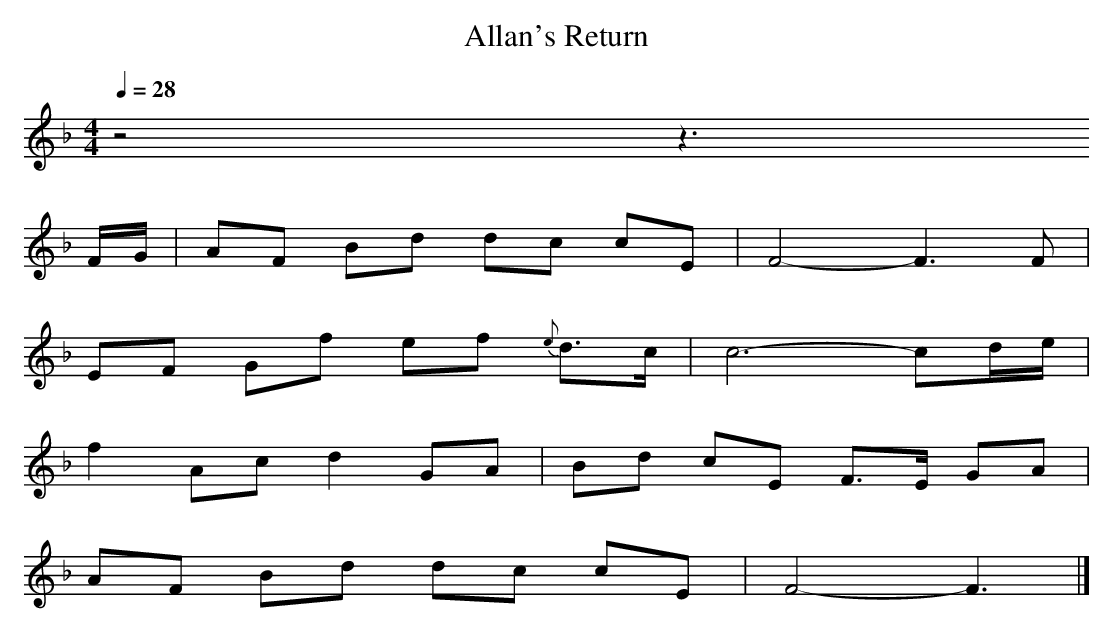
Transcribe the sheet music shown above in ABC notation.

X:1
T: Allan's Return
M: 4/4
L: 1/8
Q: 1/4=28
K: F % 1 flats
V: 1
z4 z3
F/G/ | AF Bd dc cE | F4-F3 F |
EF Gf ef {e}d>c | c6-cd/e/ |
f2 Ac d2 GA | Bd cE F>E GA |
AF Bd dc cE | F4-F3 |]
